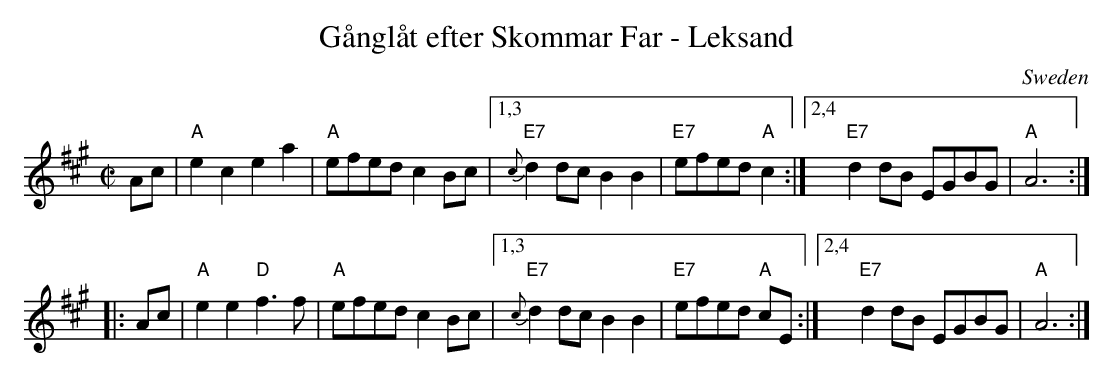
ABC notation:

X:1
T: G\aangl\aat efter Skommar Far - Leksand
O: Sweden
M: C|
L: 1/8
K: A
Ac \
| "A"e2c2   e2a2 | "A"efed c2Bc \
|1,3 "E7"{c}d2dc B2B2 | "E7"efed "A"c2 \
:|2,4 "E7"d2dB EGBG | "A"A6 :|
|: Ac \
| "A"e2e2 "D"f3f | "A"efed c2Bc \
|1,3 "E7"{c}d2dc B2B2 | "E7"efed "A"cE \
:|2,4 "E7"d2dB EGBG | "A"A6 :|
